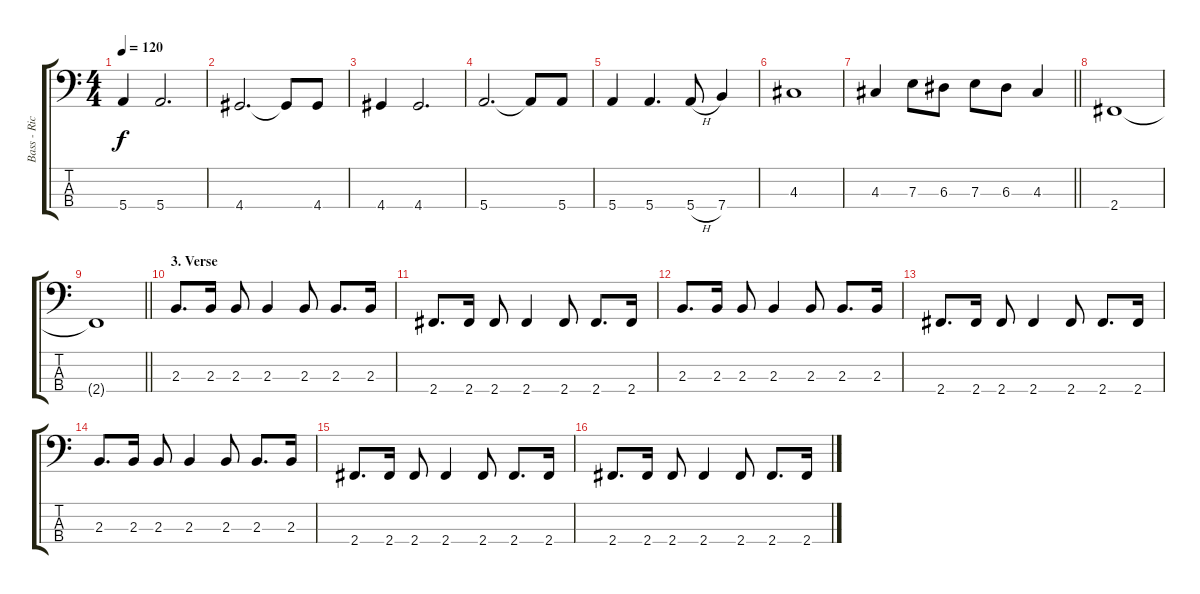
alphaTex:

\track ("Bass - Rico Galvagno" "Bass - Ric") {instrument electricbasspick}
\staff {score tabs}
\tuning (G2 D2 A1 E1) {hide}
\ts (4 4)
\tempo 120
\clef f4
\ks c
5.4.4{dy f} 5.4.2{d} |
4.4.2{d} 4.4{t}.8 4.4.8 |
4.4.4 4.4.2{d} |
5.4.2{d} 5.4{t}.8 5.4.8 |
5.4.4 5.4.4{d} 5.4{h}.8 7.4.4 |
4.3.1 |
\barLineRight lightlight
4.3.4 7.3.8 6.3.8 7.3.8 6.3.8 4.3.4 |
2.4.1 |
\barLineRight lightlight
2.4{t}.1 |
\section ("" "3. Verse")
2.3.8{d} 2.3.16 2.3.8 2.3.4 2.3.8 2.3.8{d} 2.3.16 |
2.4.8{d} 2.4.16 2.4.8 2.4.4 2.4.8 2.4.8{d} 2.4.16 |
2.3.8{d} 2.3.16 2.3.8 2.3.4 2.3.8 2.3.8{d} 2.3.16 |
2.4.8{d} 2.4.16 2.4.8 2.4.4 2.4.8 2.4.8{d} 2.4.16 |
2.3.8{d} 2.3.16 2.3.8 2.3.4 2.3.8 2.3.8{d} 2.3.16 |
2.4.8{d} 2.4.16 2.4.8 2.4.4 2.4.8 2.4.8{d} 2.4.16 |
2.4.8{d} 2.4.16 2.4.8 2.4.4 2.4.8 2.4.8{d} 2.4.16
